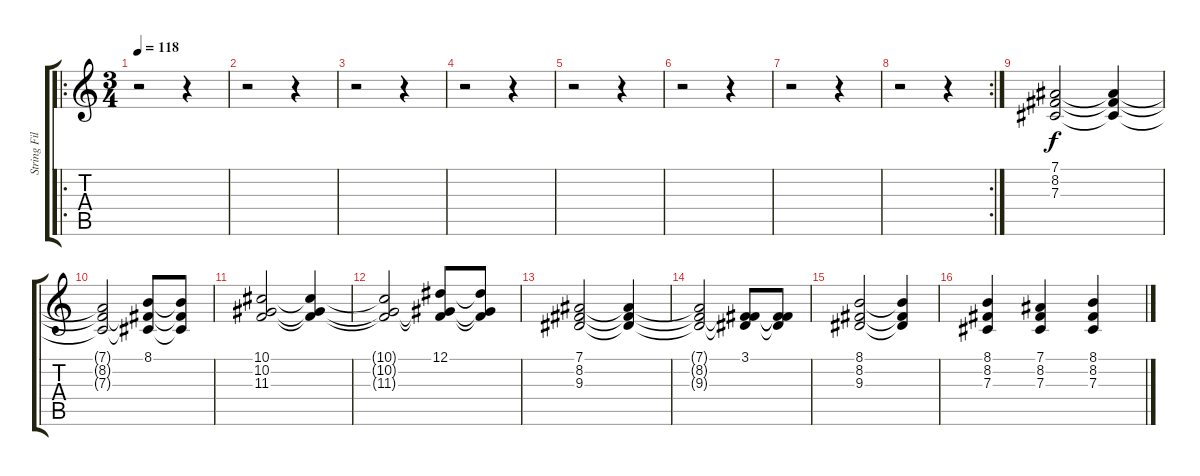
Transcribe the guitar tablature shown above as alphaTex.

\track ("String Fills 1" "String Fil") {instrument violin}
\staff {score tabs}
\tuning (Eb4 Bb3 Gb3 Db3 Ab2 Eb2) {hide}
\ro
\ts (3 4)
\tempo 118
\clef g2
\ks c
r.2{dy f} r.4 |
r.2 r.4 |
r.2 r.4 |
r.2 r.4 |
r.2 r.4 |
r.2 r.4 |
r.2 r.4 |
\rc 2
r.2 r.4 |
(7.1 8.2 7.3).2 (7.1{t} 8.2{t} 7.3{t}).4 |
(7.1{t} 8.2{t} 7.3{t}).2 (8.1 8.2{t} 7.3{t}).8 (8.1{t} 8.2{t} 7.3{t}).8 |
(10.1 10.2 11.3).2 (10.1{t} 10.2{t} 11.3{t}).4 |
(10.1{t} 10.2{t} 11.3{t}).2 (12.1 10.2{t} 11.3{t}).8 (12.1{t} 10.2{t} 11.3{t}).8 |
(7.1 8.2 9.3).2 (7.1{t} 8.2{t} 9.3{t}).4 |
(7.1{t} 8.2{t} 9.3{t}).2 (3.1 8.2{t} 9.3{t}).8 (3.1{t} 8.2{t} 9.3{t}).8 |
(8.1 8.2 9.3).2 (8.1{t} 8.2{t} 9.3{t}).4 |
(8.1 8.2 7.3).4 (7.1 8.2 7.3).4 (8.1 8.2 7.3).4
